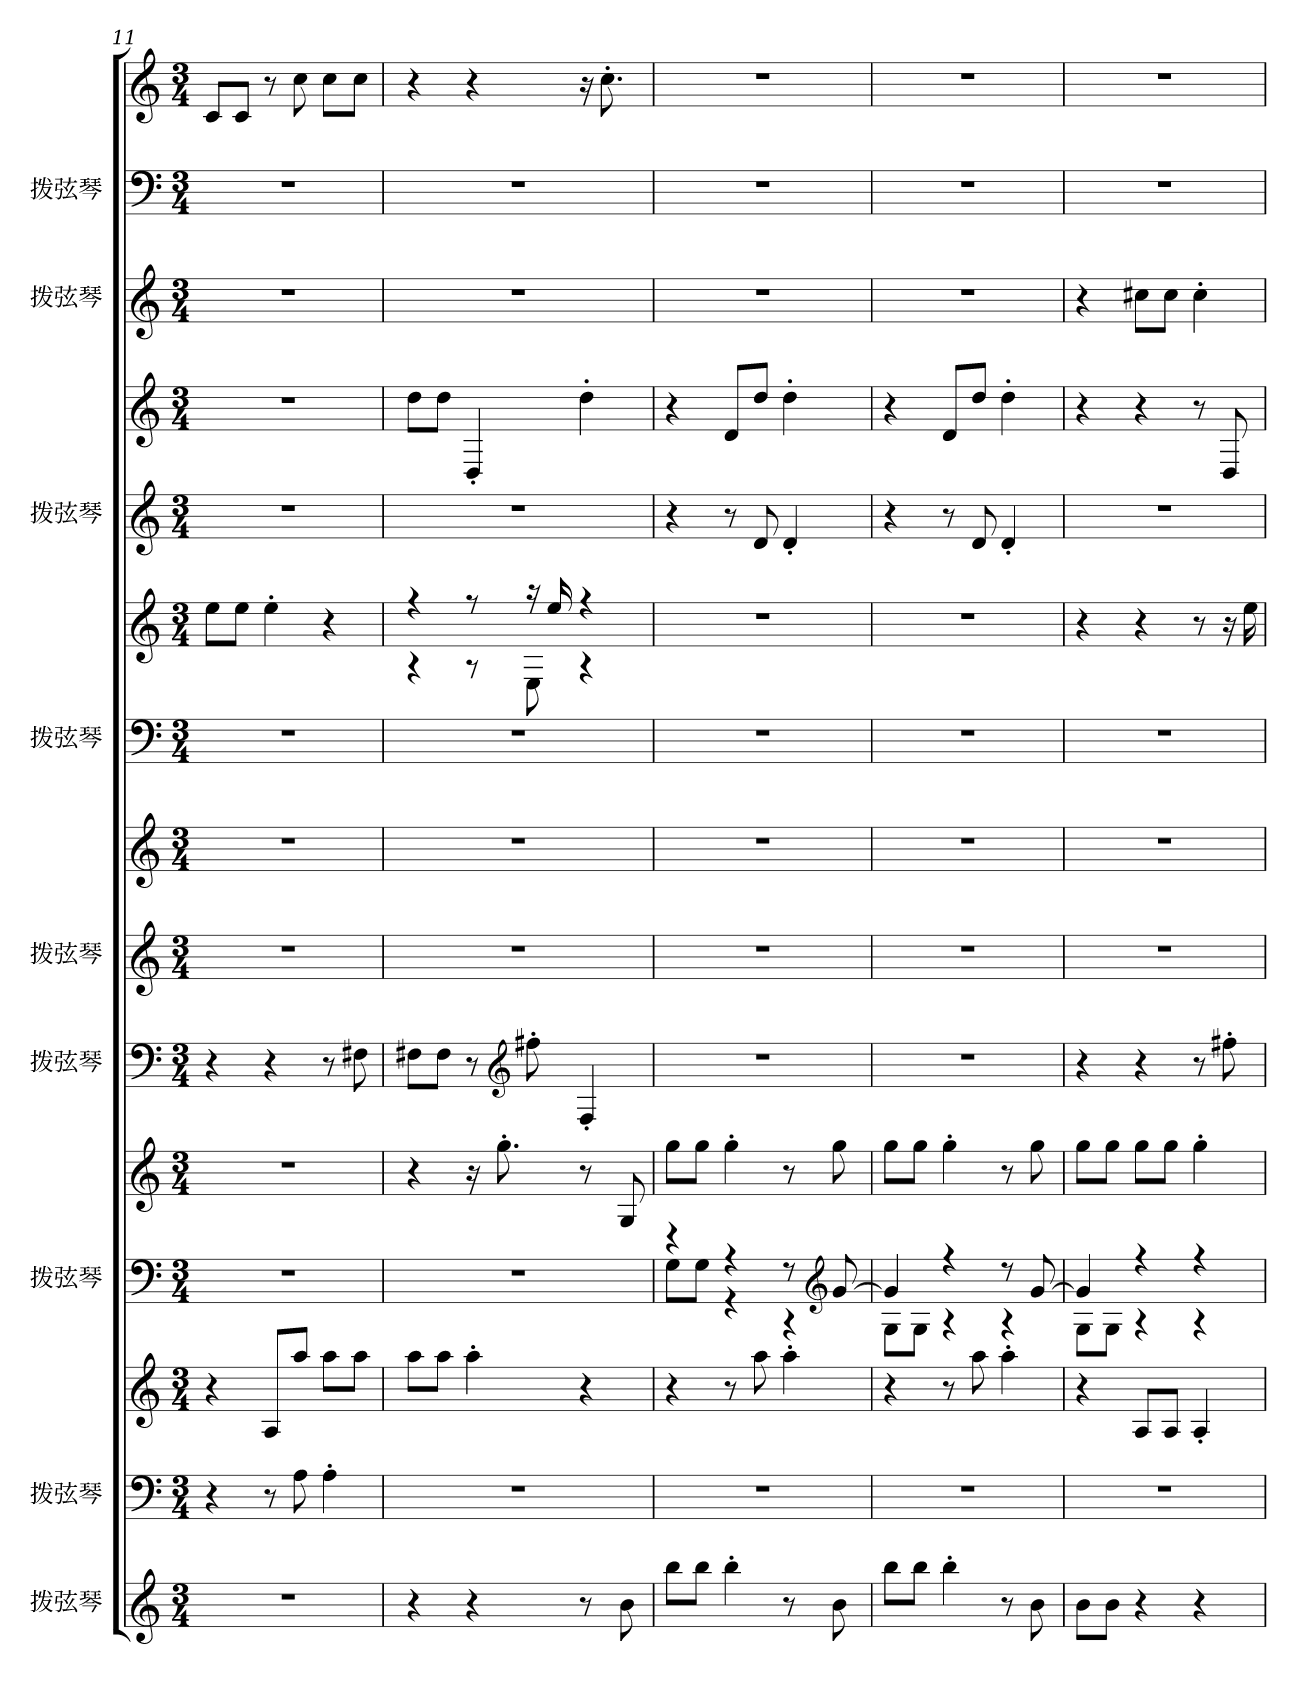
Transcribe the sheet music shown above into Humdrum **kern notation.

**kern	**kern	**kern	**kern	**kern	**kern	**kern	**kern	**kern	**kern	**kern	**kern	**kern	**kern	**kern
*part9	*part8	*part8	*part7	*part7	*part6	*part5	*part5	*part4	*part4	*part3	*part3	*part2	*part1	*part1
*staff15	*staff14	*staff13	*staff12	*staff11	*staff10	*staff9	*staff8	*staff7	*staff6	*staff5	*staff4	*staff3	*staff2	*staff1
*I"拨弦琴	*I"拨弦琴	*	*I"拨弦琴	*	*I"拨弦琴	*I"拨弦琴	*	*I"拨弦琴	*	*I"拨弦琴	*	*I"拨弦琴	*I"拨弦琴	*
*clefG2	*clefF4	*clefG2	*clefF4	*clefG2	*clefF4	*clefG2	*clefG2	*clefF4	*clefG2	*clefG2	*clefG2	*clefG2	*clefF4	*clefG2
*k[]	*k[]	*k[]	*k[]	*k[]	*k[]	*k[]	*k[]	*k[]	*k[]	*k[]	*k[]	*k[]	*k[]	*k[]
*M3/4	*M3/4	*M3/4	*M3/4	*M3/4	*M3/4	*M3/4	*M3/4	*M3/4	*M3/4	*M3/4	*M3/4	*M3/4	*M3/4	*M3/4
=11	=11	=11	=11	=11	=11	=11	=11	=11	=11	=11	=11	=11	=11	=11
2.r	4r	4r	2.r	2.r	4r	2.r	2.r	2.r	8ee\L	2.r	2.r	2.r	2.r	8c/L
.	.	.	.	.	.	.	.	.	8ee\J	.	.	.	.	8c/J
.	8r	8A/L	.	.	4r	.	.	.	4ee'\	.	.	.	.	8r
.	8A\	8aa/J	.	.	.	.	.	.	.	.	.	.	.	8cc\
.	4A'\	8aa\L	.	.	8r	.	.	.	4r	.	.	.	.	8cc\L
.	.	8aa\J	.	.	8F#X\	.	.	.	.	.	.	.	.	8cc\J
=12	=12	=12	=12	=12	=12	=12	=12	=12	=12	=12	=12	=12	=12	=12
*	*	*	*	*	*	*	*	*	*^	*	*	*	*	*
4r	2.r	8aa\L	2.r	4r	8F#X\L	2.r	2.r	2.r	4r	4r	2.r	8dd\L	2.r	2.r	4r
.	.	8aa\J	.	.	8F#\J	.	.	.	.	.	.	8dd\J	.	.	.
4r	.	4aa'\	.	16r	8r	.	.	.	8r	8r	.	4D'/	.	.	4r
.	.	.	.	8.gg'\	.	.	.	.	.	.	.	.	.	.	.
*	*	*	*	*	*clefG2	*	*	*	*	*	*	*	*	*	*
.	.	.	.	.	8ff#X'\	.	.	.	16r	8E\	.	.	.	.	.
.	.	.	.	.	.	.	.	.	16ee/	.	.	.	.	.	.
8r	.	4r	.	8r	4F#'/	.	.	.	4r	4r	.	4dd'\	.	.	16r
.	.	.	.	.	.	.	.	.	.	.	.	.	.	.	8.cc'\
8b\	.	.	.	8G/	.	.	.	.	.	.	.	.	.	.	.
*	*	*	*	*	*	*	*	*	*v	*v	*	*	*	*	*
=13	=13	=13	=13	=13	=13	=13	=13	=13	=13	=13	=13	=13	=13	=13
*	*	*	*^	*	*	*	*	*	*	*	*	*	*	*
8bb\L	2.r	4r	4r	8G\L	8gg\L	2.r	2.r	2.r	2.r	2.r	4r	4r	2.r	2.r	2.r
8bb\J	.	.	.	8G\J	8gg\J	.	.	.	.	.	.	.	.	.	.
4bb'\	.	8r	4r	4r	4gg'\	.	.	.	.	.	8r	8d/L	.	.	.
.	.	8aa\	.	.	.	.	.	.	.	.	8d/	8dd/J	.	.	.
8r	.	4aa'\	8r	4r	8r	.	.	.	.	.	4d'/	4dd'\	.	.	.
*	*	*	*clefG2	*	*	*	*	*	*	*	*	*	*	*	*
8b\	.	.	[8g/	.	8gg\	.	.	.	.	.	.	.	.	.	.
!!LO:PB:g=z
=14	=14	=14	=14	=14	=14	=14	=14	=14	=14	=14	=14	=14	=14	=14	=14
8bb\L	2.r	4r	4g/]	8G\L	8gg\L	2.r	2.r	2.r	2.r	2.r	4r	4r	2.r	2.r	2.r
8bb\J	.	.	.	8G\J	8gg\J	.	.	.	.	.	.	.	.	.	.
4bb'\	.	8r	4r	4r	4gg'\	.	.	.	.	.	8r	8d/L	.	.	.
.	.	8aa\	.	.	.	.	.	.	.	.	8d/	8dd/J	.	.	.
8r	.	4aa'\	8r	4r	8r	.	.	.	.	.	4d'/	4dd'\	.	.	.
8b\	.	.	[8g/	.	8gg\	.	.	.	.	.	.	.	.	.	.
=15	=15	=15	=15	=15	=15	=15	=15	=15	=15	=15	=15	=15	=15	=15	=15
8b\L	2.r	4r	4g/]	8G\L	8gg\L	4r	2.r	2.r	2.r	4r	2.r	4r	4r	2.r	2.r
8b\J	.	.	.	8G\J	8gg\J	.	.	.	.	.	.	.	.	.	.
4r	.	8A/L	4r	4r	8gg\L	4r	.	.	.	4r	.	4r	8cc#X\L	.	.
.	.	8A/J	.	.	8gg\J	.	.	.	.	.	.	.	8cc#\J	.	.
4r	.	4A'/	4r	4r	4gg'\	8r	.	.	.	8r	.	8r	4cc#'\	.	.
.	.	.	.	.	.	8ff#X'\	.	.	.	16r	.	8D/	.	.	.
.	.	.	.	.	.	.	.	.	.	16ee\	.	.	.	.	.
*	*	*	*v	*v	*	*	*	*	*	*	*	*	*	*	*
=	=	=	=	=	=	=	=	=	=	=	=	=	=	=
*-	*-	*-	*-	*-	*-	*-	*-	*-	*-	*-	*-	*-	*-	*-
